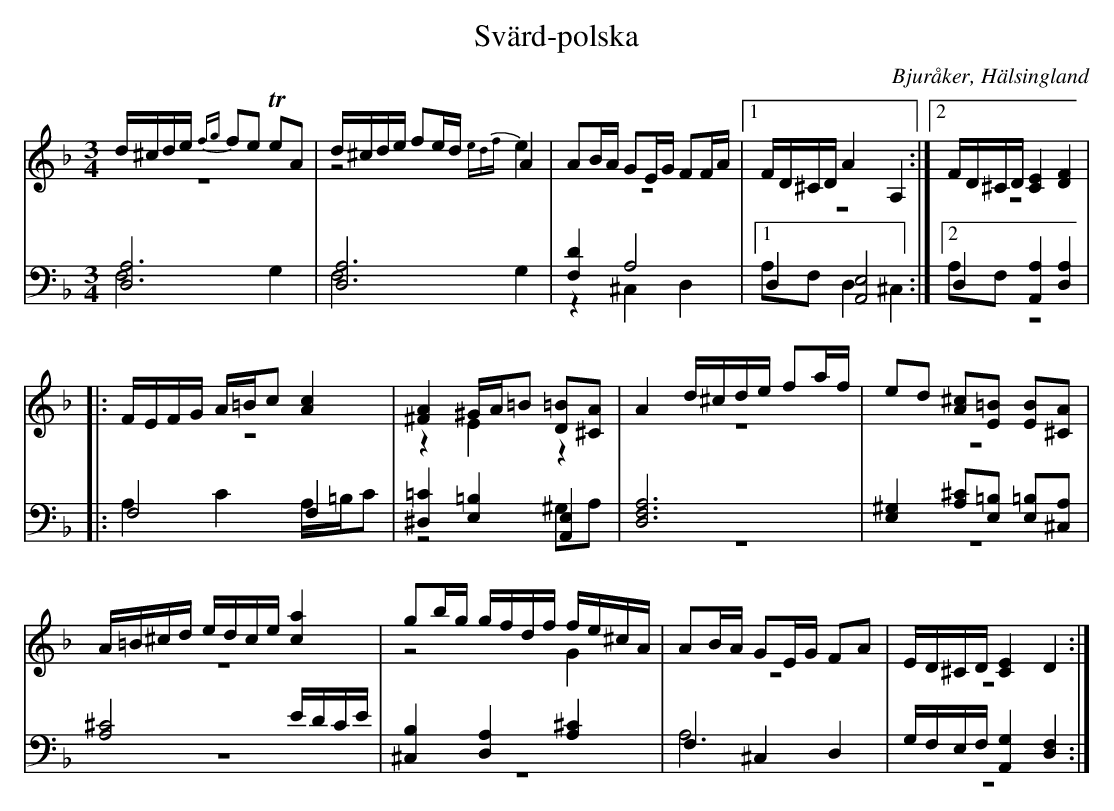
X:1
T: Svärd-polska
O: Bjuråker, Hälsingland
M: 3/4
L: 1/8
K: Dm
V:1
V:2 merge
V:3
V:4 merge
V:1
d/^c/d/e/ {fg}fe TeA|d/^c/d/e/ fe/d/ A2|AB/A/ GE/G/ FF/A/|1 F/D/^C/D/ A2 A,2:|2 F/D/^C/D/ [C2E2] [D2F2]|
|:F/E/F/G/ A/=B/c [A2c2]|[^F2A2] ^G/A/=B [D=B][^CA]|A2 d/^c/d/e/ fa/f/|ed [A^c][E=B] [EB][^CA]|
A/=B/^c/d/ e/d/c/e/ [c2a2]|gb/g/ g/f/d/f/ f/e/^c/A/|AB/A/ GE/G/ FA|E/D/^C/D/ [C2E2] D2:|
V:2
z6|z4 {edf}e2|z6|1 z6:|2 z6|
|:z6|z2 E2 z2|z6|z6|
z6|z4 G2|z6|z6:|
V:3 clef=bass
[D,6A,6]|[D,6A,6]|[F,2D2] A,4|1 D,2 [A,,4E,4]:|2 D,2 [A,,2A,2] [D,2A,2]|
|:F,4 F,2|[^D,2=C2] [E,2=B,2] [A,,2E,2]|[D,6F,6A,6]|[E,2^G,2] [A,^C][E,=B,] [E,=B,][^C,A,]|
[A,4^C4] E/D/C/E/|[^C,2B,2]  [D,2A,2] [A,2^C2]|F,2 ^C,2 D,2|G,/F,/E,/F,/ [A,,2G,2] [D,2F,2]:|
V:4 clef=bass
F,4 G,2|F,4 G,2|z2 ^C,2 D,2|1 A,F, D,2 ^C,2:|2 A,F,  z4|
|:A,2 C2 A,/=B,/C|z4 ^G,A,|z6|z6|
z6|z6|A,6|z6:|
